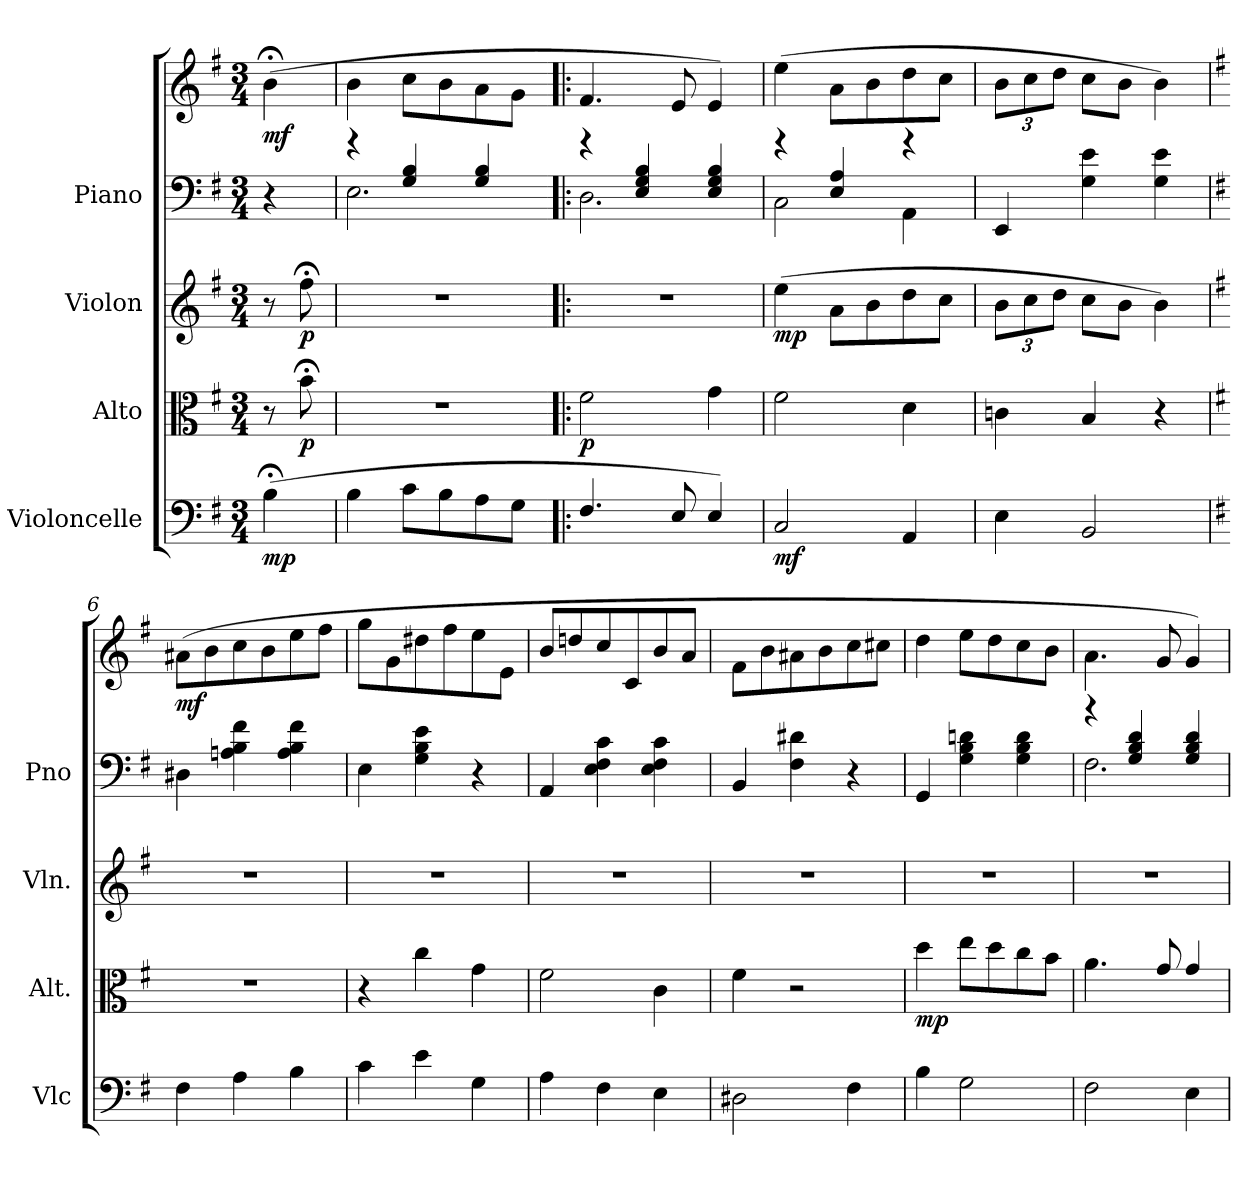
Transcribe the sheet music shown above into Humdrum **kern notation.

**kern	**dynam	**kern	**dynam	**kern	**dynam	**kern	**kern	**dynam
*part4	*part4	*part3	*part3	*part2	*part2	*part1	*part1	*part1
*staff5	*staff5	*staff4	*staff4	*staff3	*staff3	*staff2	*staff1	*staff1/2
*I"Violoncelle	*	*I"Alto	*	*I"Violon	*	*I"Piano	*	*
*I'Vlc	*	*I'Alt.	*	*I'Vln.	*	*I'Pno	*	*
*clefF4	*	*clefC3	*	*clefG2	*	*clefF4	*clefG2	*
*k[f#]	*	*k[f#]	*	*k[f#]	*	*k[f#]	*k[f#]	*
*M3/4	*	*M3/4	*	*M3/4	*	*M3/4	*M3/4	*
*MM20	*	*MM20	*	*MM20	*	*MM20	*MM20	*
=1	=1	=1	=1	=1	=1	=1	=1	=1
!	!LO:DY:b	!	!	!	!	!	!	!LO:DY:b
(>4B;<\	mp	8r	.	8r	.	4r	(>4b;<\	mf
!	!	!	!LO:DY:b	!	!LO:DY:b	!	!	!
.	.	8b;<\	p	8ff#;<\	p	.	.	.
=2	=2	=2	=2	=2	=2	=2	=2	=2
*	*	*	*	*	*	*	*MM100	*
*	*	*	*	*	*	*^	*	*
4B\	.	2.r	.	2.r	.	2.E\	4rg	4b\	.
8c\L	.	.	.	.	.	.	4G/ 4B/	8cc\L	.
8B\	.	.	.	.	.	.	.	8b\	.
8A\	.	.	.	.	.	.	4G/ 4B/	8a\	.
8G\J	.	.	.	.	.	.	.	8g\J	.
=3!|:	=3!|:	=3!|:	=3!|:	=3!|:	=3!|:	=3!|:	=3!|:	=3!|:	=3!|:
!	!	!	!LO:DY:b	!	!	!	!	!	!
4.F#/	.	2f#\	p	2.r	.	2.D\	4rg	4.f#/	.
.	.	.	.	.	.	.	4E/ 4G/ 4B/	.	.
8E/	.	.	.	.	.	.	.	8e/	.
4E/)	.	4g\	.	.	.	.	4E/ 4G/ 4B/	4e/)	.
=4	=4	=4	=4	=4	=4	=4	=4	=4	=4
!	!LO:DY:b	!	!	!	!LO:DY:b	!	!	!	!
2C/	mf	2f#\	.	(4ee\	mp	2C\	4rg	(4ee\	.
.	.	.	.	8a\L	.	.	4E/ 4A/	8a\L	.
.	.	.	.	8b\	.	.	.	8b\	.
4AA/	.	4d\	.	8dd\	.	4AA\	4rg	8dd\	.
.	.	.	.	8cc\J	.	.	.	8cc\J	.
*	*	*	*	*	*	*v	*v	*	*
=5	=5	=5	=5	=5	=5	=5	=5	=5
*	*	*	*	*Xbrackettup	*	*	*Xbrackettup	*
4E\	.	4cn\	.	12b\L	.	4EE/	12b\L	.
.	.	.	.	12cc\	.	.	12cc\	.
.	.	.	.	12dd\J	.	.	12dd\J	.
2BB/	.	4B/	.	8cc\L	.	4G\ 4e\	8cc\L	.
.	.	.	.	8b\J	.	.	8b\J	.
.	.	4r	.	4b\)	.	4G\ 4e\	4b\)	.
!!LO:LB:g=z
=6	=6	=6	=6	=6	=6	=6	=6	=6
*k[f#]	*	*k[f#]	*	*k[f#]	*	*k[f#]	*k[f#]	*
!	!	!	!	!	!	!	!	!LO:DY:b
4F#\	.	2.r	.	2.r	.	4D#X\	(8a#X\L	mf
.	.	.	.	.	.	.	8b\	.
4A\	.	.	.	.	.	4An\ 4B\ 4f#\	8cc\	.
.	.	.	.	.	.	.	8b\	.
4B\	.	.	.	.	.	4A\ 4B\ 4f#\	8ee\	.
.	.	.	.	.	.	.	8ff#\J	.
=7	=7	=7	=7	=7	=7	=7	=7	=7
4c\	.	4r	.	2.r	.	4E\	8gg\L	.
.	.	.	.	.	.	.	8g\	.
4e\	.	4cc\	.	.	.	4G\ 4B\ 4e\	8dd#X\	.
.	.	.	.	.	.	.	8ff#\	.
4G\	.	4g\	.	.	.	4r	8ee\	.
.	.	.	.	.	.	.	8e\J	.
=8	=8	=8	=8	=8	=8	=8	=8	=8
4A\	.	2f#\	.	2.r	.	4AA/	8b/L	.
.	.	.	.	.	.	.	8ddn/	.
4F#\	.	.	.	.	.	4E\ 4F#\ 4c\	8cc/	.
.	.	.	.	.	.	.	8c/	.
4E\	.	4c\	.	.	.	4E\ 4F#\ 4c\	8b/	.
.	.	.	.	.	.	.	8a/J	.
=9	=9	=9	=9	=9	=9	=9	=9	=9
2D#X\	.	4f#\	.	2.r	.	4BB/	8f#\L	.
.	.	.	.	.	.	.	8b\	.
.	.	2r	.	.	.	4F#\ 4d#X\	8a#X\	.
.	.	.	.	.	.	.	8b\	.
4F#\	.	.	.	.	.	4r	8cc\	.
.	.	.	.	.	.	.	8cc#X\J	.
=10	=10	=10	=10	=10	=10	=10	=10	=10
!	!	!	!LO:DY:b	!	!	!	!	!
4B\	.	4dd\	mp	2.r	.	4GG/	4dd\	.
2G\	.	8ee\L	.	.	.	4G\ 4B\ 4dn\	8ee\L	.
.	.	8dd\	.	.	.	.	8dd\	.
.	.	8cc\	.	.	.	4G\ 4B\ 4d\	8cc\	.
.	.	8b\J	.	.	.	.	8b\J	.
!!LO:PB:g=z
=11	=11	=11	=11	=11	=11	=11	=11	=11
*	*	*	*	*	*	*^	*	*
2F#\	.	4.a\	.	2.r	.	2.F#\	4rb	4.a\	.
.	.	.	.	.	.	.	4G/ 4B/ 4d/	.	.
.	.	8g/	.	.	.	.	.	8g/	.
4E\	.	4g/	.	.	.	.	4G/ 4B/ 4d/	4g/)	.
*	*	*	*	*	*	*v	*v	*	*
=	=	=	=	=	=	=	=	=
*-	*-	*-	*-	*-	*-	*-	*-	*-
